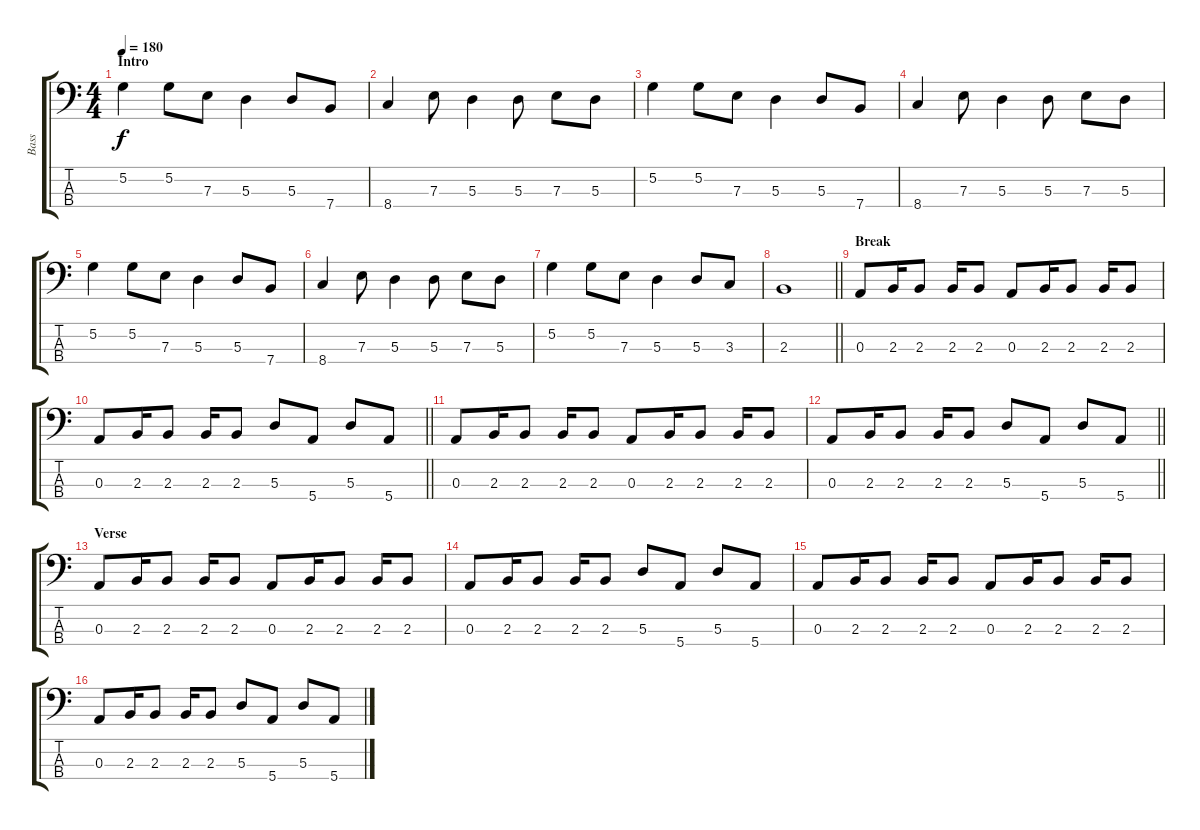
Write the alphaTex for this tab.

\track ("Bass" "Bass") {instrument electricbassfinger}
\staff {score tabs}
\tuning (G2 D2 A1 E1) {hide}
\ts (4 4)
\section ("" "Intro")
\tempo 180
\clef f4
\ks c
5.2.4{dy f instrument electricbassfinger} 5.2.8 7.3.8 5.3.4 5.3.8 7.4.8 |
8.4.4 7.3.8 5.3.4 5.3.8 7.3.8 5.3.8 |
5.2.4 5.2.8 7.3.8 5.3.4 5.3.8 7.4.8 |
8.4.4 7.3.8 5.3.4 5.3.8 7.3.8 5.3.8 |
5.2.4 5.2.8 7.3.8 5.3.4 5.3.8 7.4.8 |
8.4.4 7.3.8 5.3.4 5.3.8 7.3.8 5.3.8 |
5.2.4 5.2.8 7.3.8 5.3.4 5.3.8 3.3.8 |
\barLineRight lightlight
2.3.1 |
\section ("" "Break")
0.3.8 2.3.16 2.3.8 2.3.16 2.3.8 0.3.8 2.3.16 2.3.8 2.3.16 2.3.8 |
\barLineRight lightlight
0.3.8 2.3.16 2.3.8 2.3.16 2.3.8 5.3.8 5.4.8 5.3.8 5.4.8 |
\section ("" "")
0.3.8 2.3.16 2.3.8 2.3.16 2.3.8 0.3.8 2.3.16 2.3.8 2.3.16 2.3.8 |
\barLineRight lightlight
0.3.8 2.3.16 2.3.8 2.3.16 2.3.8 5.3.8 5.4.8 5.3.8 5.4.8 |
\section ("" "Verse")
0.3.8 2.3.16 2.3.8 2.3.16 2.3.8 0.3.8 2.3.16 2.3.8 2.3.16 2.3.8 |
0.3.8 2.3.16 2.3.8 2.3.16 2.3.8 5.3.8 5.4.8 5.3.8 5.4.8 |
0.3.8 2.3.16 2.3.8 2.3.16 2.3.8 0.3.8 2.3.16 2.3.8 2.3.16 2.3.8 |
0.3.8 2.3.16 2.3.8 2.3.16 2.3.8 5.3.8 5.4.8 5.3.8 5.4.8
